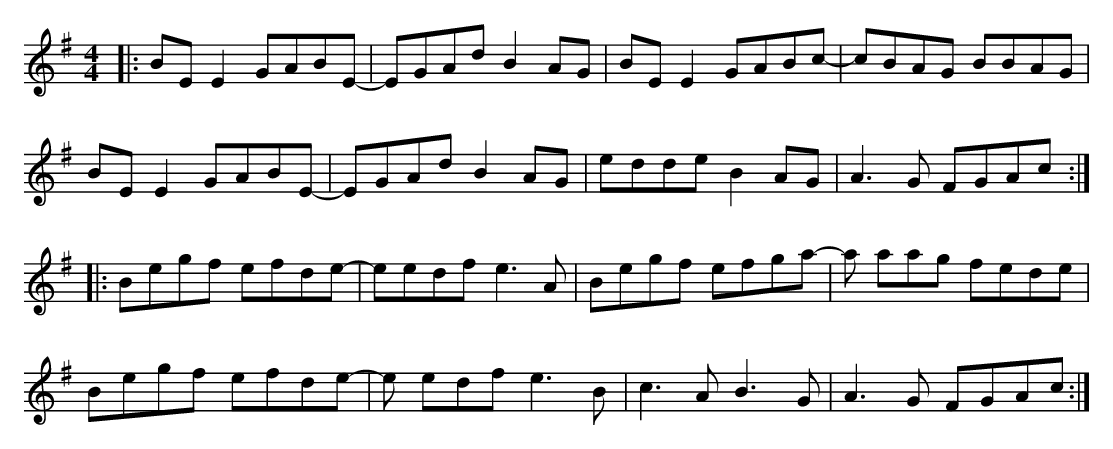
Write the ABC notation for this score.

X:1
M:4/4
K:Emin
|:BE E2 GABE-|EGAd B2 AG|BE E2 GABc-|cBAG BBAG|
BE E2 GABE-|EGAd B2 AG|edde B2 AG|A3G FGAc:|
|:Begf efde-|eedf e3A|Begf efga-|a aag fede|
Begf efde-|e edf e3B|c3 AB3 G|A3G FGAc:|
